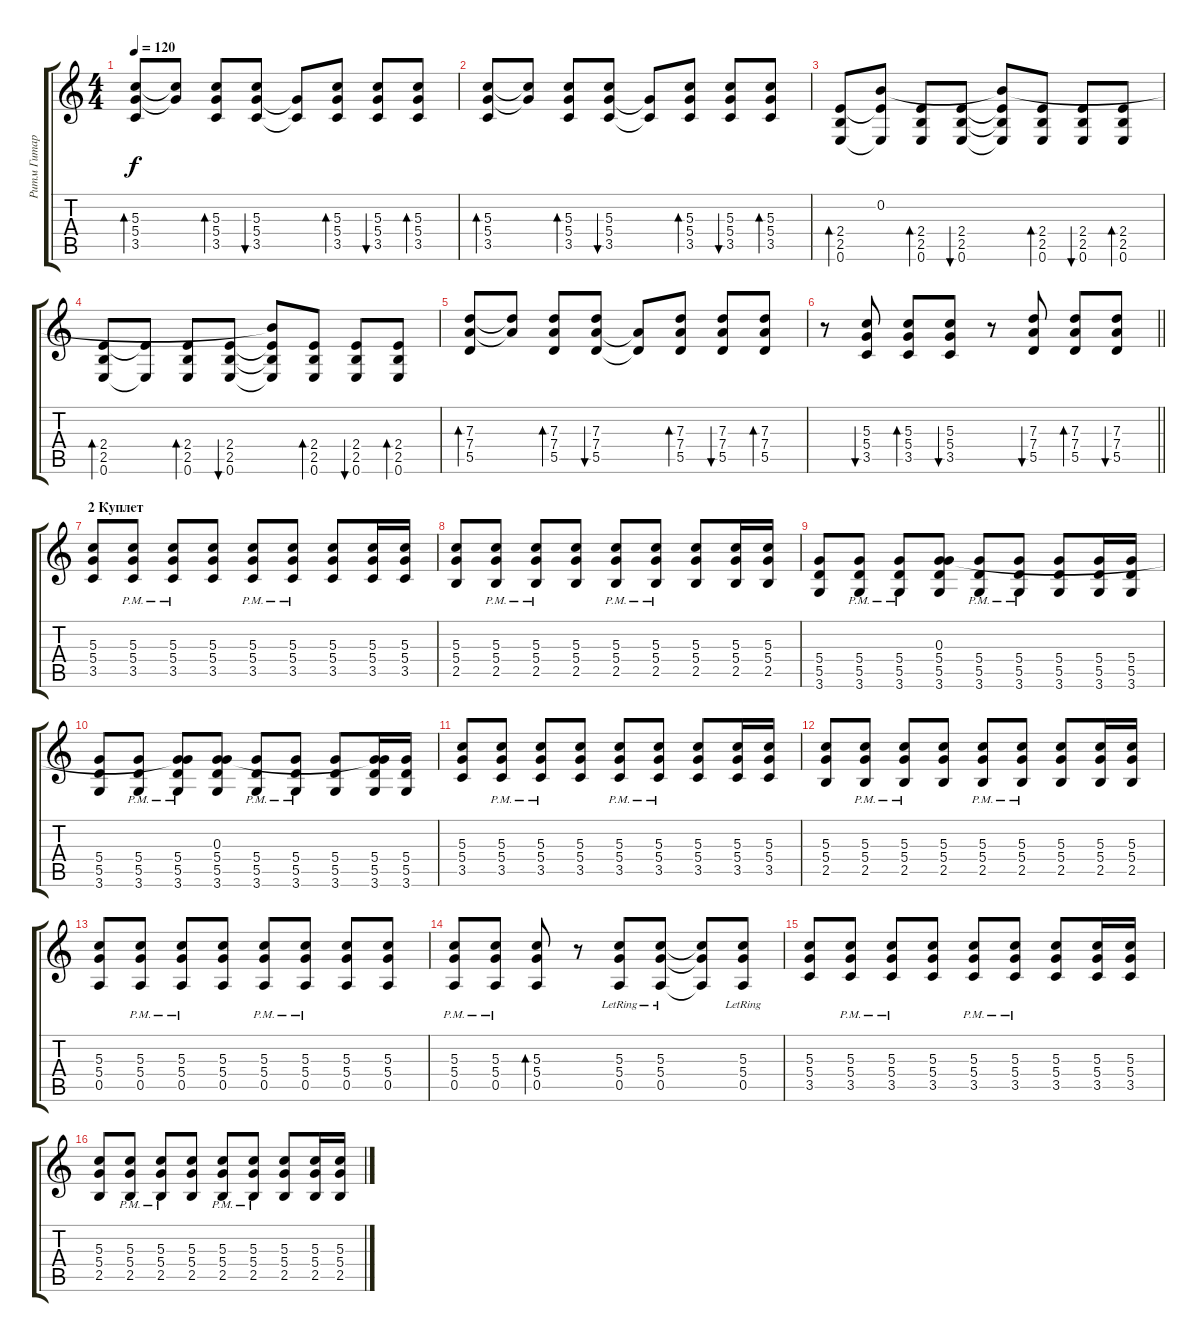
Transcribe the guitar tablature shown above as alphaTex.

\track ("Ритм Гитара" "Ритм Гитар") {instrument electricguitarjazz}
\staff {score tabs}
\tuning (E4 B3 G3 D3 A2 E2) {hide}
\ts (4 4)
\tempo 120
\clef g2
\ks c
(5.3 5.4 3.5).8{bd 120 dy f} (5.3{t} 5.4{t}).8 (5.3 5.4 3.5).8{bd 120} (5.3 5.4 3.5).8{bu 120} (5.4{t} 3.5{t}).8 (5.3 5.4 3.5).8{bd 120} (5.3 5.4 3.5).8{bu 120} (5.3 5.4 3.5).8{bd 120} |
(5.3 5.4 3.5).8{bd 120} (5.3{t} 5.4{t}).8 (5.3 5.4 3.5).8{bd 120} (5.3 5.4 3.5).8{bu 120} (5.4{t} 3.5{t}).8 (5.3 5.4 3.5).8{bd 120} (5.3 5.4 3.5).8{bu 120} (5.3 5.4 3.5).8{bd 120} |
(2.4 2.5 0.6).8{bd 120} (0.2 2.4{t} 0.6{t}).8 (2.4 2.5 0.6).8{bd 120} (2.4 2.5 0.6).8{bu 120} (0.2{t} 2.4{t} 2.5{t} 0.6{t}).8 (2.4 2.5 0.6).8{bd 120} (2.4 2.5 0.6).8{bu 120} (2.4 2.5 0.6).8{bd 120} |
(2.4 2.5 0.6).8{bd 120} (2.4{t} 0.6{t}).8 (2.4 2.5 0.6).8{bd 120} (2.4 2.5 0.6).8{bu 120} (0.2{t} 2.4{t} 2.5{t} 0.6{t}).8 (2.4 2.5 0.6).8{bd 120} (2.4 2.5 0.6).8{bu 120} (2.4 2.5 0.6).8{bd 120} |
(7.3 7.4 5.5).8{bd 120} (7.3{t} 7.4{t}).8 (7.3 7.4 5.5).8{bd 120} (7.3 7.4 5.5).8{bu 120} (7.4{t} 5.5{t}).8 (7.3 7.4 5.5).8{bd 120} (7.3 7.4 5.5).8{bu 120} (7.3 7.4 5.5).8{bd 120} |
\barLineRight lightlight
r.8 (5.3 5.4 3.5).8{bu 120} (5.3 5.4 3.5).8{bd 120} (5.3 5.4 3.5).8{bu 60} r.8 (7.3 7.4 5.5).8{bu 120} (7.3 7.4 5.5).8{bd 120} (7.3 7.4 5.5).8{bu 60} |
\section ("" "2 Куплет")
(5.3 5.4 3.5).8 (5.3{pm} 5.4{pm} 3.5{pm}).8 (5.3{pm} 5.4{pm} 3.5{pm}).8 (5.3 5.4 3.5).8 (5.3{pm} 5.4{pm} 3.5{pm}).8 (5.3{pm} 5.4{pm} 3.5{pm}).8 (5.3 5.4 3.5).8 (5.3 5.4 3.5).16 (5.3 5.4 3.5).16 |
(5.3 5.4 2.5).8 (5.3{pm} 5.4{pm} 2.5{pm}).8 (5.3{pm} 5.4{pm} 2.5{pm}).8 (5.3 5.4 2.5).8 (5.3{pm} 5.4{pm} 2.5{pm}).8 (5.3{pm} 5.4{pm} 2.5{pm}).8 (5.3 5.4 2.5).8 (5.3 5.4 2.5).16 (5.3 5.4 2.5).16 |
(5.4 5.5 3.6).8 (5.4{pm} 5.5{pm} 3.6{pm}).8 (5.4{pm} 5.5{pm} 3.6{pm}).8 (0.3 5.4 5.5 3.6).8 (5.4{pm} 5.5{pm} 3.6{pm}).8 (5.4{pm} 5.5{pm} 3.6{pm}).8 (5.4 5.5 3.6).8 (5.4 5.5 3.6).16 (5.4 5.5 3.6).16 |
(5.4 5.5 3.6).8 (5.4{pm} 5.5{pm} 3.6{pm}).8 (0.3{t} 5.4{pm} 5.5{pm} 3.6{pm}).8 (0.3 5.4 5.5 3.6).8 (5.4{pm} 5.5{pm} 3.6{pm}).8 (5.4{pm} 5.5{pm} 3.6{pm}).8 (5.4 5.5 3.6).8 (0.3{t} 5.4 5.5 3.6).16 (5.4 5.5 3.6).16 |
(5.3 5.4 3.5).8 (5.3{pm} 5.4{pm} 3.5{pm}).8 (5.3{pm} 5.4{pm} 3.5{pm}).8 (5.3 5.4 3.5).8 (5.3{pm} 5.4{pm} 3.5{pm}).8 (5.3{pm} 5.4{pm} 3.5{pm}).8 (5.3 5.4 3.5).8 (5.3 5.4 3.5).16 (5.3 5.4 3.5).16 |
(5.3 5.4 2.5).8 (5.3{pm} 5.4{pm} 2.5{pm}).8 (5.3{pm} 5.4{pm} 2.5{pm}).8 (5.3 5.4 2.5).8 (5.3{pm} 5.4{pm} 2.5{pm}).8 (5.3{pm} 5.4{pm} 2.5{pm}).8 (5.3 5.4 2.5).8 (5.3 5.4 2.5).16 (5.3 5.4 2.5).16 |
(5.3 5.4 0.5).8 (5.3{pm} 5.4{pm} 0.5{pm}).8 (5.3{pm} 5.4{pm} 0.5{pm}).8 (5.3 5.4 0.5).8 (5.3{pm} 5.4{pm} 0.5{pm}).8 (5.3{pm} 5.4{pm} 0.5{pm}).8 (5.3 5.4 0.5).8 (5.3 5.4 0.5).8 |
(5.3{pm} 5.4{pm} 0.5{pm}).8 (5.3{pm} 5.4{pm} 0.5{pm}).8 (5.3 5.4 0.5).8{bd 480} r.8 (5.3{lr} 5.4{lr} 0.5{lr}).8 (5.3{lr} 5.4{lr} 0.5{lr}).8 (5.3{t} 5.4{t} 0.5{t}).8 (5.3{lr} 5.4{lr} 0.5{lr}).8 |
(5.3 5.4 3.5).8 (5.3{pm} 5.4{pm} 3.5{pm}).8 (5.3{pm} 5.4{pm} 3.5{pm}).8 (5.3 5.4 3.5).8 (5.3{pm} 5.4{pm} 3.5{pm}).8 (5.3{pm} 5.4{pm} 3.5{pm}).8 (5.3 5.4 3.5).8 (5.3 5.4 3.5).16 (5.3 5.4 3.5).16 |
(5.3 5.4 2.5).8 (5.3{pm} 5.4{pm} 2.5{pm}).8 (5.3{pm} 5.4{pm} 2.5{pm}).8 (5.3 5.4 2.5).8 (5.3{pm} 5.4{pm} 2.5{pm}).8 (5.3{pm} 5.4{pm} 2.5{pm}).8 (5.3 5.4 2.5).8 (5.3 5.4 2.5).16 (5.3 5.4 2.5).16
